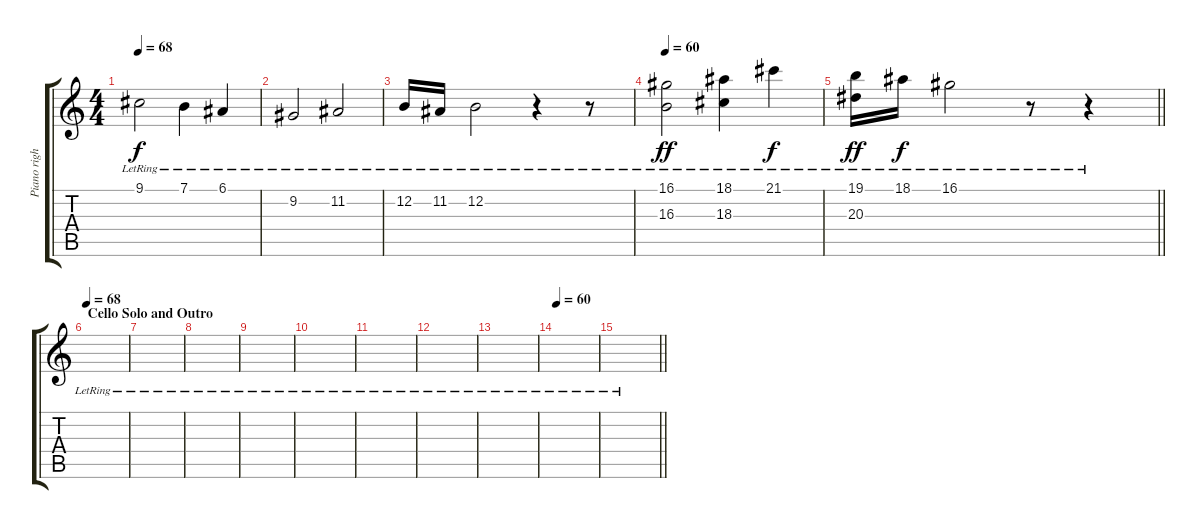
\track ("Piano right hand" "Piano righ") {instrument acousticgrandpiano}
\staff {score tabs}
\tuning (E4 B3 G3 D3 A2 E2) {hide}
\ts (4 4)
\tempo 68
\clef g2
\ks c
9.1{lr}.2{dy f} 7.1{lr}.4 6.1{lr}.4 |
9.2{lr}.2 11.2{lr}.2 |
12.2{lr}.16 11.2{lr}.16 12.2{lr}.2 r.4 r.8 |
\tempo 60
(16.1{lr} 16.3).2{dy ff} (18.1{lr} 18.3{lr}).4 21.1{lr}.4{dy f} |
\barLineRight lightlight
(19.1{lr} 20.3{lr}).16{dy ff} 18.1{lr}.16{dy f} 16.1{lr}.2 r.8 r.4 |
\section ("" "Cello Solo and Outro")
\tempo 68
|
|
|
|
|
|
|
|
\tempo 60
|
\barLineRight lightlight
